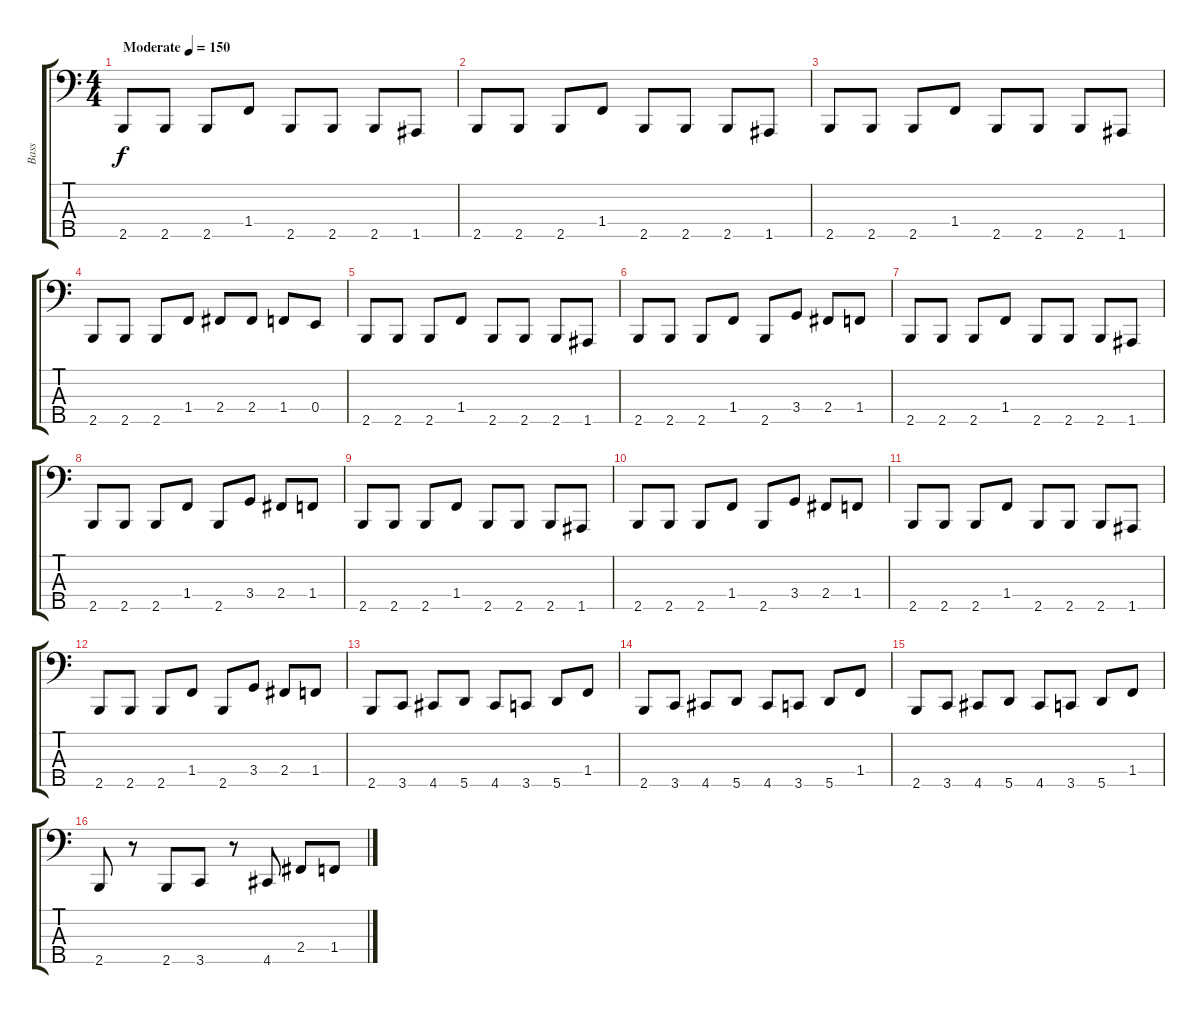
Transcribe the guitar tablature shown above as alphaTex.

\track ("Bass" "Bass") {instrument electricbasspick}
\staff {score tabs}
\tuning (G2 D2 A1 E1 A0) {hide}
\ts (4 4)
\tempo (150 "Moderate")
\clef f4
\ks c
2.5.8{dy f instrument electricbasspick} 2.5.8 2.5.8 1.4.8 2.5.8 2.5.8 2.5.8 1.5.8 |
2.5.8 2.5.8 2.5.8 1.4.8 2.5.8 2.5.8 2.5.8 1.5.8 |
2.5.8 2.5.8 2.5.8 1.4.8 2.5.8 2.5.8 2.5.8 1.5.8 |
2.5.8 2.5.8 2.5.8 1.4.8 2.4.8 2.4.8 1.4.8 0.4.8 |
2.5.8 2.5.8 2.5.8 1.4.8 2.5.8 2.5.8 2.5.8 1.5.8 |
2.5.8 2.5.8 2.5.8 1.4.8 2.5.8 3.4.8 2.4.8 1.4.8 |
2.5.8 2.5.8 2.5.8 1.4.8 2.5.8 2.5.8 2.5.8 1.5.8 |
2.5.8 2.5.8 2.5.8 1.4.8 2.5.8 3.4.8 2.4.8 1.4.8 |
2.5.8 2.5.8 2.5.8 1.4.8 2.5.8 2.5.8 2.5.8 1.5.8 |
2.5.8 2.5.8 2.5.8 1.4.8 2.5.8 3.4.8 2.4.8 1.4.8 |
2.5.8 2.5.8 2.5.8 1.4.8 2.5.8 2.5.8 2.5.8 1.5.8 |
2.5.8 2.5.8 2.5.8 1.4.8 2.5.8 3.4.8 2.4.8 1.4.8 |
2.5.8 3.5.8 4.5.8 5.5.8 4.5.8 3.5.8 5.5.8 1.4.8 |
2.5.8 3.5.8 4.5.8 5.5.8 4.5.8 3.5.8 5.5.8 1.4.8 |
2.5.8 3.5.8 4.5.8 5.5.8 4.5.8 3.5.8 5.5.8 1.4.8 |
2.5.8 r.8 2.5.8 3.5.8 r.8 4.5.8 2.4.8 1.4.8
